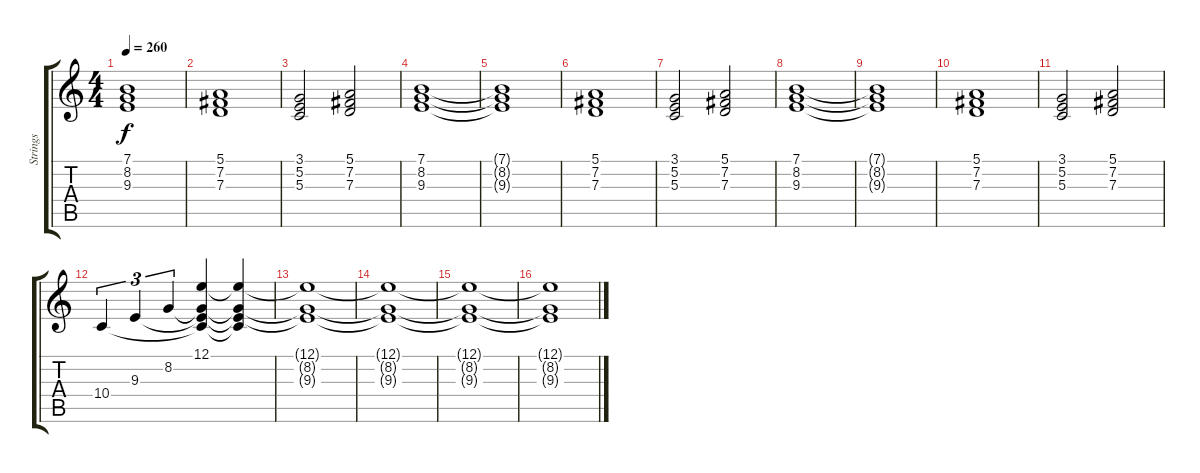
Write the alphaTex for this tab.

\track ("Strings" "Strings") {instrument stringensemble1}
\staff {score tabs}
\tuning (E4 B3 G3 D3 A2 E2) {hide}
\ts (4 4)
\tempo 260
\clef g2
\ks c
(7.1{t} 8.2{t} 9.3{t}).1{dy f} |
(5.1 7.2 7.3).1 |
(3.1 5.2 5.3).2 (5.1 7.2 7.3).2 |
(7.1 8.2 9.3).1 |
(7.1{t} 8.2{t} 9.3{t}).1 |
(5.1 7.2 7.3).1 |
(3.1 5.2 5.3).2 (5.1 7.2 7.3).2 |
(7.1 8.2 9.3).1 |
(7.1{t} 8.2{t} 9.3{t}).1 |
(5.1 7.2 7.3).1 |
(3.1 5.2 5.3).2 (5.1 7.2 7.3).2 |
10.4.4{tu (3 2)} 9.3.4{tu (3 2)} 8.2.4{tu (3 2)} (12.1 8.2{t} 9.3{t} 10.4{t}).4 (12.1{t} 8.2{t} 9.3{t} 10.4{t}).4 |
(12.1{t} 8.2{t} 9.3{t}).1 |
(12.1{t} 8.2{t} 9.3{t}).1 |
(12.1{t} 8.2{t} 9.3{t}).1 |
(12.1{t} 8.2{t} 9.3{t}).1
